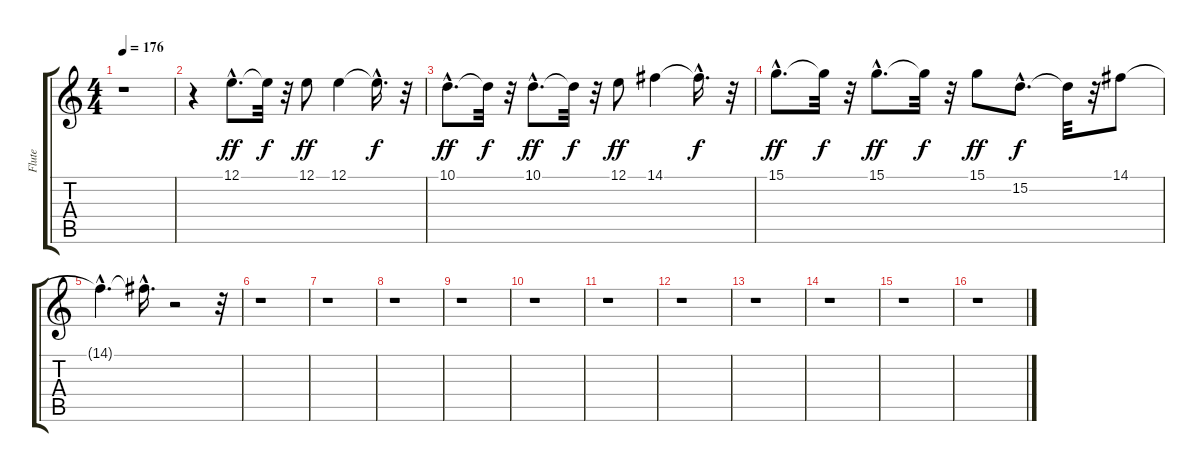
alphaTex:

\track ("Flute" "Flute") {instrument flute}
\staff {score tabs}
\tuning (E4 B3 G3 D3 A2 E2) {hide}
\ts (4 4)
\tempo 176
\clef g2
\ks c
r.1{dy f} |
r.4 12.1{hac}.8{d dy ff} 12.1{t}.32{dy f} r.32 12.1.8{dy ff} 12.1.4 12.1{hac t}.16{d dy f} r.32 |
10.1{hac}.8{d dy ff} 10.1{t}.32{dy f} r.32 10.1{hac}.8{d dy ff} 10.1{t}.32{dy f} r.32 12.1.8{dy ff} 14.1.4 14.1{hac t}.16{d dy f} r.32 |
15.1{hac}.8{d dy ff} 15.1{t}.32{dy f} r.32 15.1{hac}.8{d dy ff} 15.1{t}.32{dy f} r.32 15.1.8{dy ff} 15.2{hac}.8{d dy f} 15.2{t}.32 r.32 14.1.8 |
14.1{hac t}.4{d} 14.1{hac t}.16{d} r.2 r.32 |
r.1 |
r.1 |
r.1 |
r.1 |
r.1 |
r.1 |
r.1 |
r.1 |
r.1 |
r.1 |
r.1
